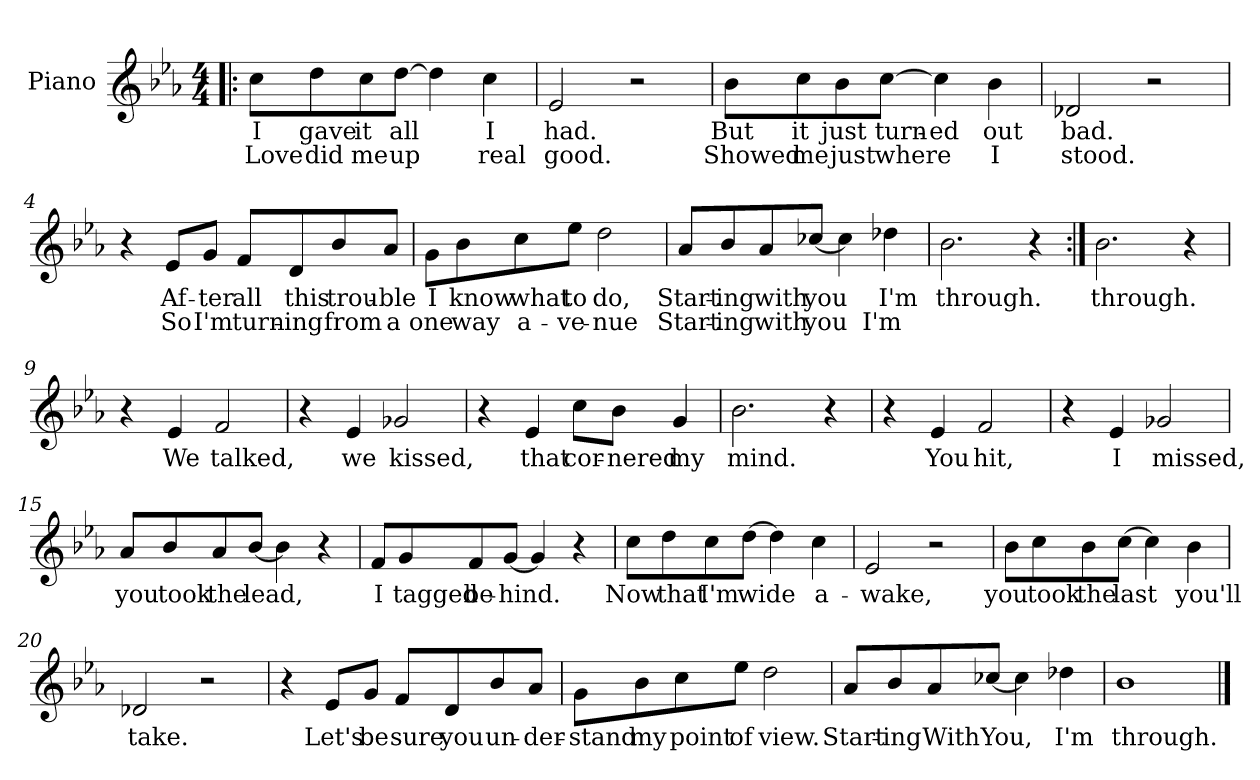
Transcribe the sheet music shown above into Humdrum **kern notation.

**kern	**text	**text
*part1	*part1	*part1
*staff1	*staff1	*staff1
*I"Piano	*	*
*I'Pno	*	*
*clefG2	*	*
*k[b-e-a-]	*	*
*E-:	*	*
*M4/4	*	*
=!|:	=!|:	=!|:
8cc\L	I	Love
8dd\	gave	did
8cc\	it	me
[8dd\J	all	up
4dd\]	.	.
4cc\	I	real
=1	=1	=1
2e-/	had.	good.
2r	.	.
=2	=2	=2
8b-\L	But	Showed
8cc\	it	me
8b-\	just	just
[8cc\J	turn-	where
4cc\]	-ed	.
4b-\	out	I
=3	=3	=3
2d-X/	bad.	stood.
2r	.	.
!!LO:LB:g=z
=4	=4	=4
4r	.	.
8e-/L	Af-	So
8g/J	-ter	I'm
8f/L	all	turn-
8d/	this	-ing
8b-/	trou-	from
8a-/J	-ble	a
=5	=5	=5
8g\L	I	one
8b-\	know	way
8cc\	what	a-
8ee-\J	to	-ve-
2dd\	do,	-nue
!!LO:LB:g=z
=6	=6	=6
8a-/L	Start-	Start-
8b-/	-ing	-ing
8a-/	with	with
[8cc-X/J	you	you
4cc-\]	.	.
4dd-X\	I'm	I'm
=7	=7	=7
2.b-\	through.	.
4r	.	.
=8:|!	=8:|!	=8:|!
2.b-\	through.	.
4r	.	.
!!LO:LB:g=z
=9	=9	=9
4r	.	.
4e-/	We	.
2f/	talked,	.
=10	=10	=10
4r	.	.
4e-/	we	.
2g-X/	kissed,	.
=11	=11	=11
4r	.	.
4e-/	that	.
8cc\L	cor-	.
8b-\J	-nered	.
4g/	my	.
=12	=12	=12
2.b-\	mind.	.
4r	.	.
!!LO:LB:g=z
=13	=13	=13
4r	.	.
4e-/	You	.
2f/	hit,	.
=14	=14	=14
4r	.	.
4e-/	I	.
2g-X/	missed,	.
=15	=15	=15
8a-/L	you	.
8b-/	took	.
8a-/	the	.
[8b-/J	lead,	.
4b-\]	.	.
4r	.	.
=16	=16	=16
8f/L	I	.
8g/	tagged	.
8f/	be-	.
[8g/J	-hind.	.
4g/]	.	.
4r	.	.
!!LO:LB:g=z
=17	=17	=17
8cc\L	Now	.
8dd\	that	.
8cc\	I'm	.
[8dd\J	wide	.
4dd\]	.	.
4cc\	a-	.
=18	=18	=18
2e-/	-wake,	.
2r	.	.
=19	=19	=19
8b-\L	you	.
8cc\	took	.
8b-\	the	.
[8cc\J	last	.
4cc\]	.	.
4b-\	you'll	.
=20	=20	=20
2d-X/	take.	.
2r	.	.
!!LO:LB:g=z
=21	=21	=21
4r	.	.
8e-/L	Let's	.
8g/J	be	.
8f/L	sure	.
8d/	you	.
8b-/	un-	.
8a-/J	-der-	.
=22	=22	=22
8g\L	-stand	.
8b-\	my	.
8cc\	point	.
8ee-\J	of	.
2dd\	view.	.
=23	=23	=23
8a-/L	Start-	.
8b-/	-ing	.
8a-/	With	.
[8cc-X/J	You,	.
4cc-\]	.	.
4dd-X\	I'm	.
=24	=24	=24
1b-	through.	.
==	==	==
*-	*-	*-
